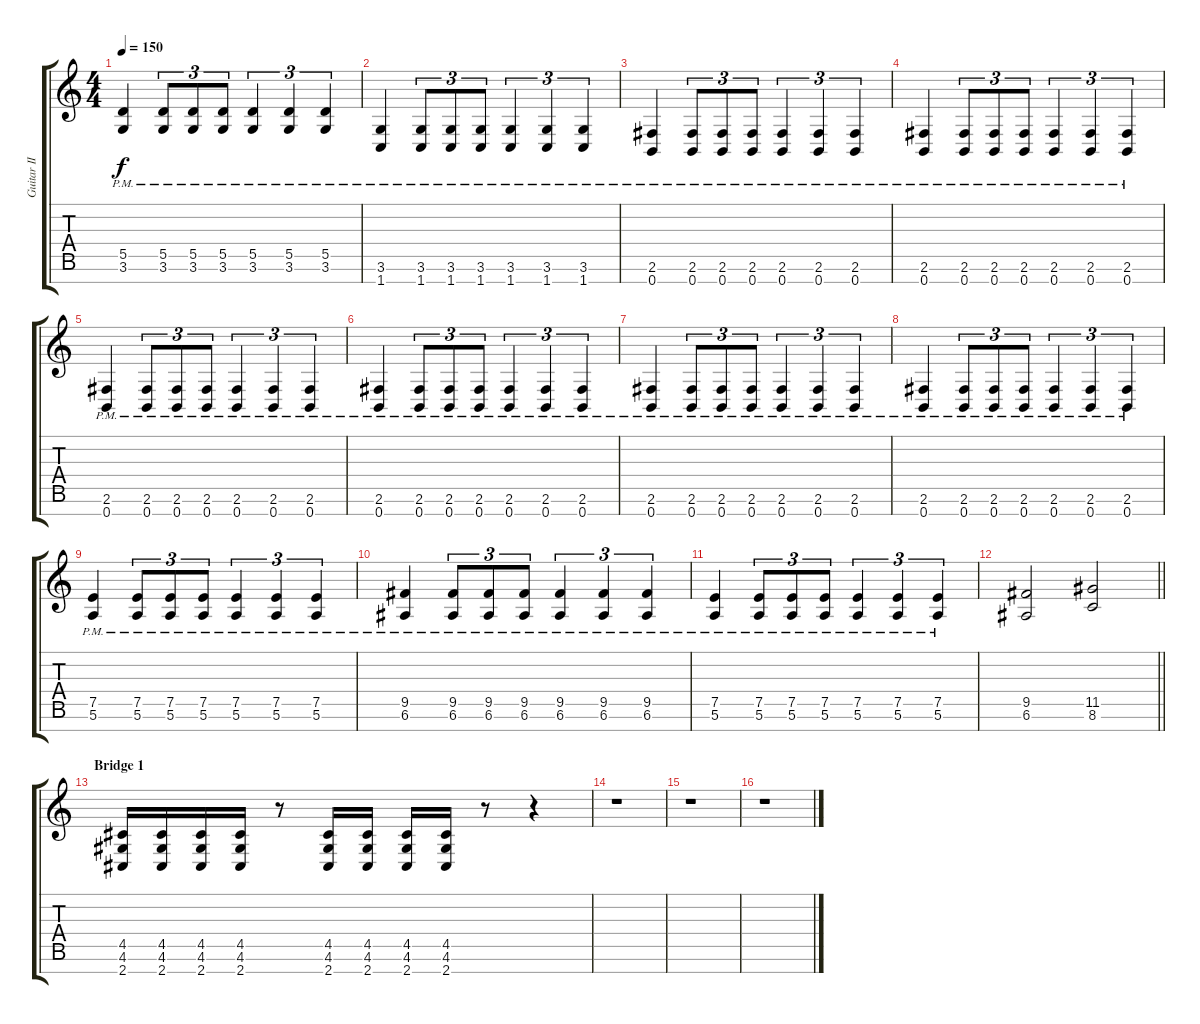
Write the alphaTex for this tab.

\track ("Guitar II" "Guitar II") {instrument distortionguitar}
\staff {score tabs}
\tuning (E4 B3 G3 D3 A2 E2 B1) {hide}
\ts (4 4)
\tempo 150
\clef g2
\ks c
(5.5{pm} 3.6{pm}).4{dy f} (5.5{pm} 3.6{pm}).8{tu (3 2)} (5.5{pm} 3.6{pm}).8{tu (3 2)} (5.5{pm} 3.6{pm}).8{tu (3 2)} (5.5{pm} 3.6{pm}).4{tu (3 2)} (5.5{pm} 3.6{pm}).4{tu (3 2)} (5.5{pm} 3.6{pm}).4{tu (3 2)} |
(3.6{pm} 1.7{pm}).4 (3.6{pm} 1.7{pm}).8{tu (3 2)} (3.6{pm} 1.7{pm}).8{tu (3 2)} (3.6{pm} 1.7{pm}).8{tu (3 2)} (3.6{pm} 1.7{pm}).4{tu (3 2)} (3.6{pm} 1.7{pm}).4{tu (3 2)} (3.6{pm} 1.7{pm}).4{tu (3 2)} |
(2.6{pm} 0.7{pm}).4 (2.6{pm} 0.7{pm}).8{tu (3 2)} (2.6{pm} 0.7{pm}).8{tu (3 2)} (2.6{pm} 0.7{pm}).8{tu (3 2)} (2.6{pm} 0.7{pm}).4{tu (3 2)} (2.6{pm} 0.7{pm}).4{tu (3 2)} (2.6{pm} 0.7{pm}).4{tu (3 2)} |
(2.6{pm} 0.7{pm}).4 (2.6{pm} 0.7{pm}).8{tu (3 2)} (2.6{pm} 0.7{pm}).8{tu (3 2)} (2.6{pm} 0.7{pm}).8{tu (3 2)} (2.6{pm} 0.7{pm}).4{tu (3 2)} (2.6{pm} 0.7{pm}).4{tu (3 2)} (2.6{pm} 0.7{pm}).4{tu (3 2)} |
(2.6{pm} 0.7{pm}).4 (2.6{pm} 0.7{pm}).8{tu (3 2)} (2.6{pm} 0.7{pm}).8{tu (3 2)} (2.6{pm} 0.7{pm}).8{tu (3 2)} (2.6{pm} 0.7{pm}).4{tu (3 2)} (2.6{pm} 0.7{pm}).4{tu (3 2)} (2.6{pm} 0.7{pm}).4{tu (3 2)} |
(2.6{pm} 0.7{pm}).4 (2.6{pm} 0.7{pm}).8{tu (3 2)} (2.6{pm} 0.7{pm}).8{tu (3 2)} (2.6{pm} 0.7{pm}).8{tu (3 2)} (2.6{pm} 0.7{pm}).4{tu (3 2)} (2.6{pm} 0.7{pm}).4{tu (3 2)} (2.6{pm} 0.7{pm}).4{tu (3 2)} |
(2.6{pm} 0.7{pm}).4 (2.6{pm} 0.7{pm}).8{tu (3 2)} (2.6{pm} 0.7{pm}).8{tu (3 2)} (2.6{pm} 0.7{pm}).8{tu (3 2)} (2.6{pm} 0.7{pm}).4{tu (3 2)} (2.6{pm} 0.7{pm}).4{tu (3 2)} (2.6{pm} 0.7{pm}).4{tu (3 2)} |
(2.6{pm} 0.7{pm}).4 (2.6{pm} 0.7{pm}).8{tu (3 2)} (2.6{pm} 0.7{pm}).8{tu (3 2)} (2.6{pm} 0.7{pm}).8{tu (3 2)} (2.6{pm} 0.7{pm}).4{tu (3 2)} (2.6{pm} 0.7{pm}).4{tu (3 2)} (2.6{pm} 0.7{pm}).4{tu (3 2)} |
(7.5{pm} 5.6{pm}).4 (7.5{pm} 5.6{pm}).8{tu (3 2)} (7.5{pm} 5.6{pm}).8{tu (3 2)} (7.5{pm} 5.6{pm}).8{tu (3 2)} (7.5{pm} 5.6{pm}).4{tu (3 2)} (7.5{pm} 5.6{pm}).4{tu (3 2)} (7.5{pm} 5.6{pm}).4{tu (3 2)} |
(9.5{pm} 6.6{pm}).4 (9.5{pm} 6.6{pm}).8{tu (3 2)} (9.5{pm} 6.6{pm}).8{tu (3 2)} (9.5{pm} 6.6{pm}).8{tu (3 2)} (9.5{pm} 6.6{pm}).4{tu (3 2)} (9.5{pm} 6.6{pm}).4{tu (3 2)} (9.5{pm} 6.6{pm}).4{tu (3 2)} |
(7.5{pm} 5.6{pm}).4 (7.5{pm} 5.6{pm}).8{tu (3 2)} (7.5{pm} 5.6{pm}).8{tu (3 2)} (7.5{pm} 5.6{pm}).8{tu (3 2)} (7.5{pm} 5.6{pm}).4{tu (3 2)} (7.5{pm} 5.6{pm}).4{tu (3 2)} (7.5{pm} 5.6{pm}).4{tu (3 2)} |
\barLineRight lightlight
(9.5 6.6).2 (11.5 8.6).2 |
\section ("" "Bridge 1")
(4.5 4.6 2.7).16 (4.5 4.6 2.7).16 (4.5 4.6 2.7).16 (4.5 4.6 2.7).16 r.8 (4.5 4.6 2.7).16 (4.5 4.6 2.7).16 (4.5 4.6 2.7).16 (4.5 4.6 2.7).16 r.8 r.4 |
r.1 |
r.1 |
r.1
